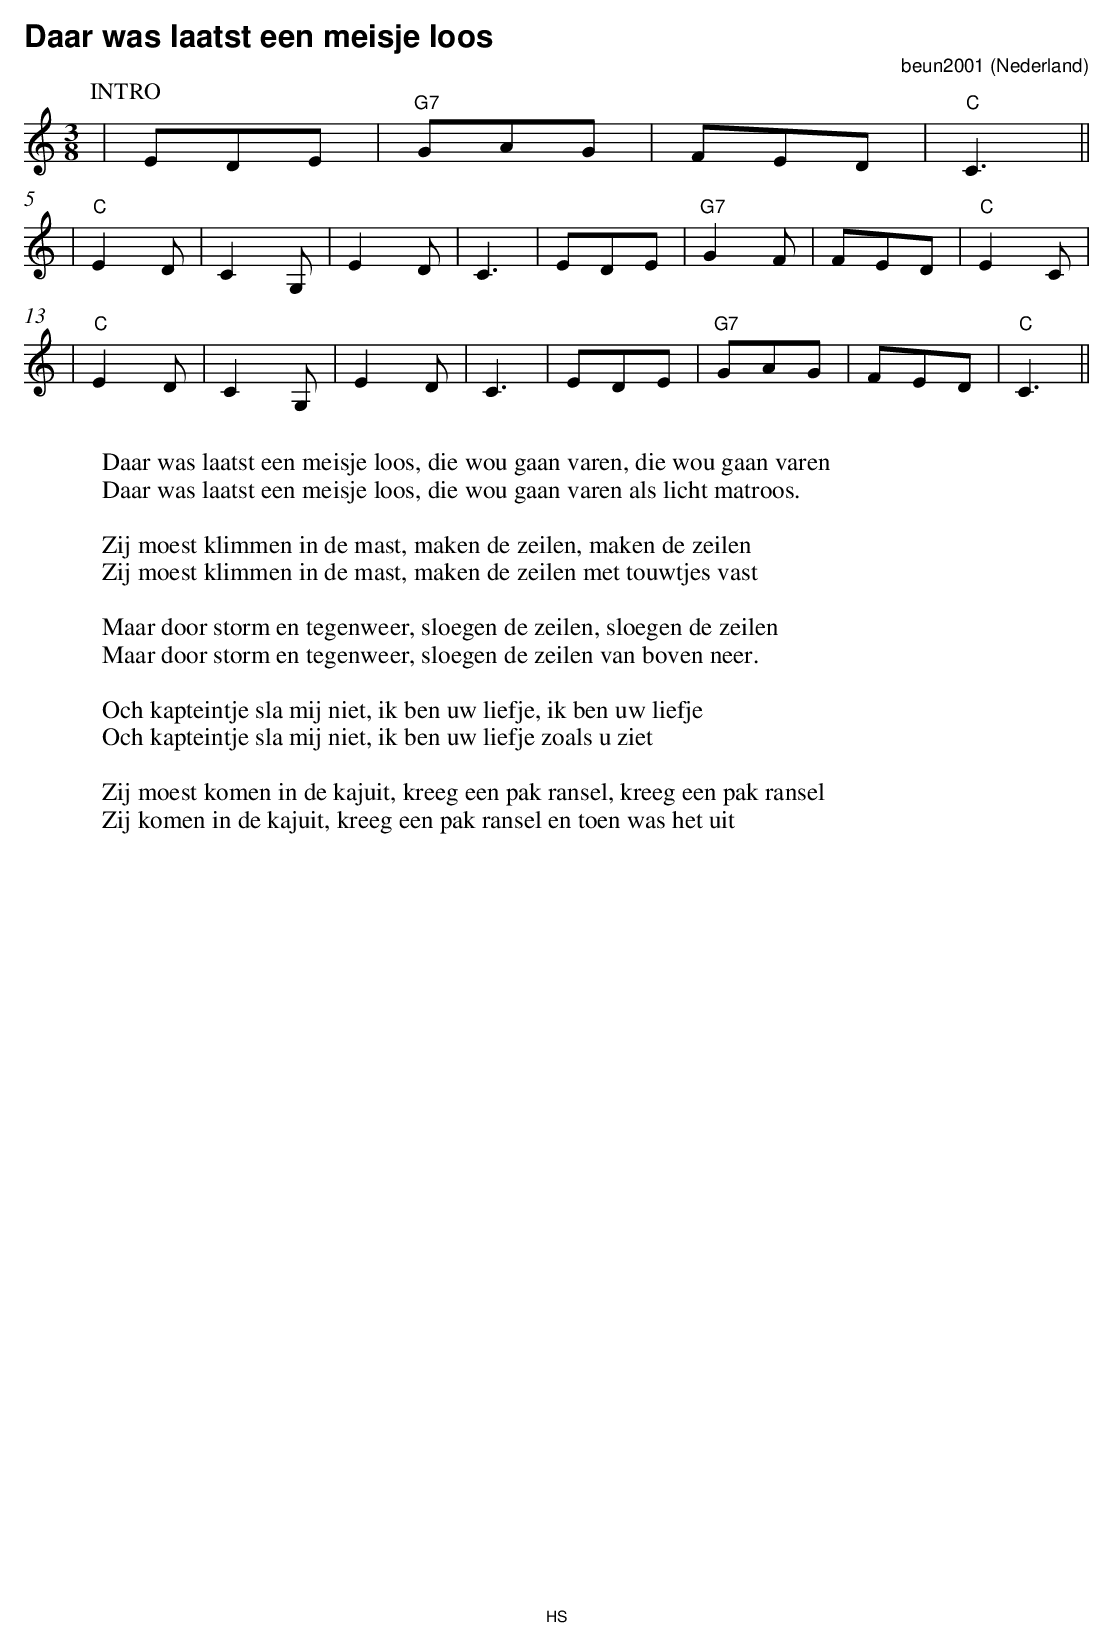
X:1
T:Daar was laatst een meisje loos
C: beun2001
O:Nederland
M:3/8
L:1/8
Q:
K:C
P: INTRO
|EDE |"G7" GAG | FED | "C" C3||
|"C" E2 D | C2 G, | E2 D | C3 | EDE | "G7" G2 F |FED | "C" E2 C|
|"C" E2 D | C2 G, | E2 D| C3  |EDE |"G7" GAG | FED | "C" C3||
W:
W:Daar was laatst een meisje loos, die wou gaan varen, die wou gaan varen
W:Daar was laatst een meisje loos, die wou gaan varen als licht matroos.
W:
W:Zij moest klimmen in de mast, maken de zeilen, maken de zeilen
W:Zij moest klimmen in de mast, maken de zeilen met touwtjes vast
W:
W:Maar door storm en tegenweer, sloegen de zeilen, sloegen de zeilen
W:Maar door storm en tegenweer, sloegen de zeilen van boven neer.
W:
W:Och kapteintje sla mij niet, ik ben uw liefje, ik ben uw liefje
W:Och kapteintje sla mij niet, ik ben uw liefje zoals u ziet
W:
W:Zij moest komen in de kajuit, kreeg een pak ransel, kreeg een pak ransel
W:Zij komen in de kajuit, kreeg een pak ransel en toen was het uit
